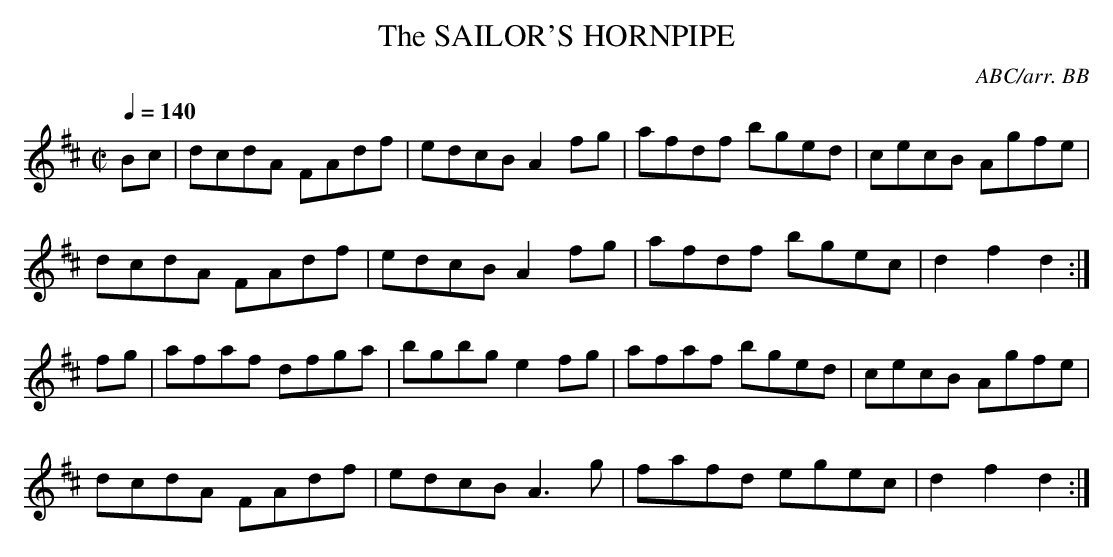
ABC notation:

X:1
T:SAILOR'S HORNPIPE, The
C:ABC/arr. BB
Q:1/4=140
L:1/8
M:C|
K:D
Bc|dcdA FAdf|edcB A2fg|afdf bged|cecB Agfe|
dcdA FAdf|edcB A2fg|afdf bgec|d2f2d2:|
fg|afaf dfga|bgbg e2fg|afaf bged|cecB Agfe|
dcdA FAdf|edcB A3g|fafd egec|d2f2d2:|
